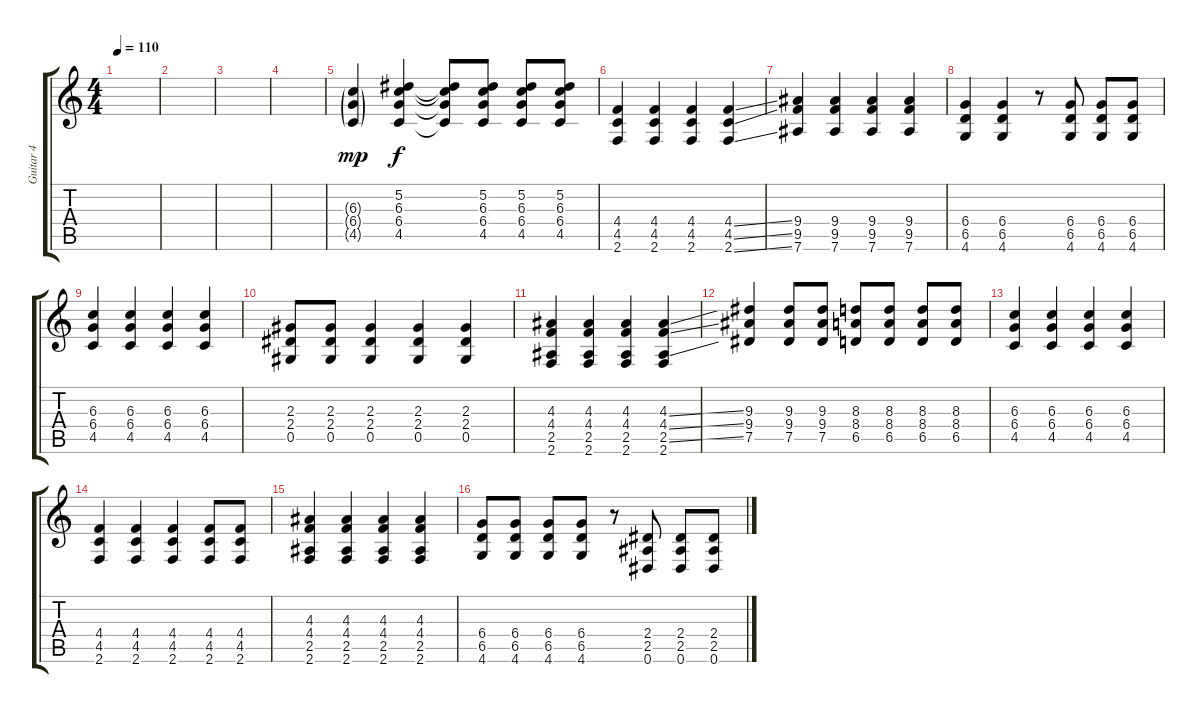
\track ("Guitar 4" "Guitar 4") {instrument distortionguitar}
\staff {score tabs}
\tuning (Eb4 Bb3 Gb3 Db3 Ab2 Eb2) {hide}
\ts (4 4)
\tempo 110
\clef g2
\ks c
|
|
|
|
(6.3{g} 6.4{g} 4.5{g}).4{dy mp} (5.2 6.3 6.4 4.5).4{dy f} (5.2{t} 6.3{t} 6.4{t} 4.5{t}).8 (5.2 6.3 6.4 4.5).8 (5.2 6.3 6.4 4.5).8 (5.2 6.3 6.4 4.5).8 |
(4.4 4.5 2.6).4 (4.4 4.5 2.6).4 (4.4 4.5 2.6).4 (4.4{ss} 4.5{ss} 2.6{ss}).4 |
(9.4 9.5 7.6).4 (9.4 9.5 7.6).4 (9.4 9.5 7.6).4 (9.4 9.5 7.6).4 |
(6.4 6.5 4.6).4 (6.4 6.5 4.6).4 r.8 (6.4 6.5 4.6).8 (6.4 6.5 4.6).8 (6.4 6.5 4.6).8 |
(6.3 6.4 4.5).4 (6.3 6.4 4.5).4 (6.3 6.4 4.5).4 (6.3 6.4 4.5).4 |
(2.3 2.4 0.5).8 (2.3 2.4 0.5).8 (2.3 2.4 0.5).4 (2.3 2.4 0.5).4 (2.3 2.4 0.5).4 |
(4.3 4.4 2.5 2.6).4 (4.3 4.4 2.5 2.6).4 (4.3 4.4 2.5 2.6).4 (4.3{ss} 4.4{ss} 2.5{ss} 2.6).4 |
(9.3 9.4 7.5).4 (9.3 9.4 7.5).8 (9.3 9.4 7.5).8 (8.3 8.4 6.5).8 (8.3 8.4 6.5).8 (8.3 8.4 6.5).8 (8.3 8.4 6.5).8 |
(6.3 6.4 4.5).4 (6.3 6.4 4.5).4 (6.3 6.4 4.5).4 (6.3 6.4 4.5).4 |
(4.4 4.5 2.6).4 (4.4 4.5 2.6).4 (4.4 4.5 2.6).4 (4.4 4.5 2.6).8 (4.4 4.5 2.6).8 |
(4.3 4.4 2.5 2.6).4 (4.3 4.4 2.5 2.6).4 (4.3 4.4 2.5 2.6).4 (4.3 4.4 2.5 2.6).4 |
(6.4 6.5 4.6).8 (6.4 6.5 4.6).8 (6.4 6.5 4.6).8 (6.4 6.5 4.6).8 r.8 (2.4 2.5 0.6).8 (2.4 2.5 0.6).8 (2.4 2.5 0.6).8
